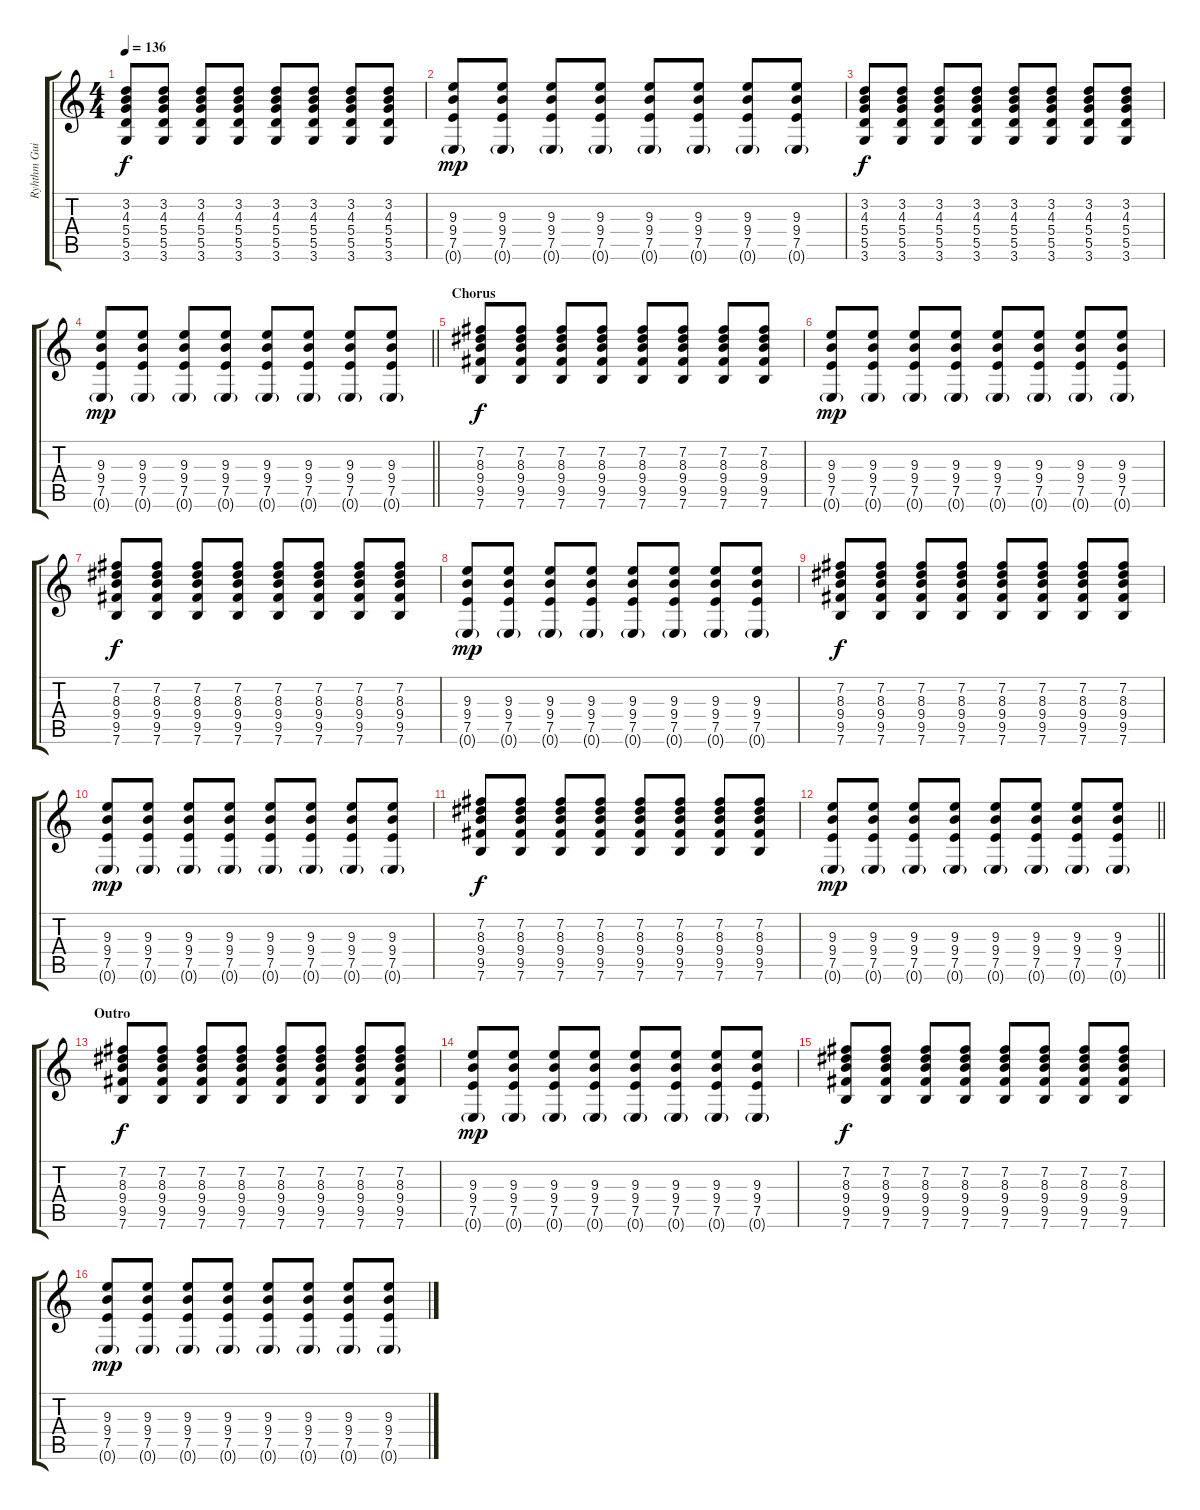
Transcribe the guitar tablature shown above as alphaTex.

\track ("Ryhthm Guitar 1" "Ryhthm Gui") {instrument distortionguitar}
\staff {score tabs}
\tuning (E4 B3 G3 D3 A2 E2) {hide}
\ts (4 4)
\tempo 136
\clef g2
\ks c
(3.2 4.3 5.4 5.5 3.6).8{dy f} (3.2 4.3 5.4 5.5 3.6).8 (3.2 4.3 5.4 5.5 3.6).8 (3.2 4.3 5.4 5.5 3.6).8 (3.2 4.3 5.4 5.5 3.6).8 (3.2 4.3 5.4 5.5 3.6).8 (3.2 4.3 5.4 5.5 3.6).8 (3.2 4.3 5.4 5.5 3.6).8 |
(9.3 9.4 7.5 0.6{g}).8{dy mp} (9.3 9.4 7.5 0.6{g}).8 (9.3 9.4 7.5 0.6{g}).8 (9.3 9.4 7.5 0.6{g}).8 (9.3 9.4 7.5 0.6{g}).8 (9.3 9.4 7.5 0.6{g}).8 (9.3 9.4 7.5 0.6{g}).8 (9.3 9.4 7.5 0.6{g}).8 |
(3.2 4.3 5.4 5.5 3.6).8{dy f} (3.2 4.3 5.4 5.5 3.6).8 (3.2 4.3 5.4 5.5 3.6).8 (3.2 4.3 5.4 5.5 3.6).8 (3.2 4.3 5.4 5.5 3.6).8 (3.2 4.3 5.4 5.5 3.6).8 (3.2 4.3 5.4 5.5 3.6).8 (3.2 4.3 5.4 5.5 3.6).8 |
\barLineRight lightlight
(9.3 9.4 7.5 0.6{g}).8{dy mp} (9.3 9.4 7.5 0.6{g}).8 (9.3 9.4 7.5 0.6{g}).8 (9.3 9.4 7.5 0.6{g}).8 (9.3 9.4 7.5 0.6{g}).8 (9.3 9.4 7.5 0.6{g}).8 (9.3 9.4 7.5 0.6{g}).8 (9.3 9.4 7.5 0.6{g}).8 |
\section ("" "Chorus")
(7.2 8.3 9.4 9.5 7.6).8{dy f} (7.2 8.3 9.4 9.5 7.6).8 (7.2 8.3 9.4 9.5 7.6).8 (7.2 8.3 9.4 9.5 7.6).8 (7.2 8.3 9.4 9.5 7.6).8 (7.2 8.3 9.4 9.5 7.6).8 (7.2 8.3 9.4 9.5 7.6).8 (7.2 8.3 9.4 9.5 7.6).8 |
(9.3 9.4 7.5 0.6{g}).8{dy mp} (9.3 9.4 7.5 0.6{g}).8 (9.3 9.4 7.5 0.6{g}).8 (9.3 9.4 7.5 0.6{g}).8 (9.3 9.4 7.5 0.6{g}).8 (9.3 9.4 7.5 0.6{g}).8 (9.3 9.4 7.5 0.6{g}).8 (9.3 9.4 7.5 0.6{g}).8 |
(7.2 8.3 9.4 9.5 7.6).8{dy f} (7.2 8.3 9.4 9.5 7.6).8 (7.2 8.3 9.4 9.5 7.6).8 (7.2 8.3 9.4 9.5 7.6).8 (7.2 8.3 9.4 9.5 7.6).8 (7.2 8.3 9.4 9.5 7.6).8 (7.2 8.3 9.4 9.5 7.6).8 (7.2 8.3 9.4 9.5 7.6).8 |
(9.3 9.4 7.5 0.6{g}).8{dy mp} (9.3 9.4 7.5 0.6{g}).8 (9.3 9.4 7.5 0.6{g}).8 (9.3 9.4 7.5 0.6{g}).8 (9.3 9.4 7.5 0.6{g}).8 (9.3 9.4 7.5 0.6{g}).8 (9.3 9.4 7.5 0.6{g}).8 (9.3 9.4 7.5 0.6{g}).8 |
(7.2 8.3 9.4 9.5 7.6).8{dy f} (7.2 8.3 9.4 9.5 7.6).8 (7.2 8.3 9.4 9.5 7.6).8 (7.2 8.3 9.4 9.5 7.6).8 (7.2 8.3 9.4 9.5 7.6).8 (7.2 8.3 9.4 9.5 7.6).8 (7.2 8.3 9.4 9.5 7.6).8 (7.2 8.3 9.4 9.5 7.6).8 |
(9.3 9.4 7.5 0.6{g}).8{dy mp} (9.3 9.4 7.5 0.6{g}).8 (9.3 9.4 7.5 0.6{g}).8 (9.3 9.4 7.5 0.6{g}).8 (9.3 9.4 7.5 0.6{g}).8 (9.3 9.4 7.5 0.6{g}).8 (9.3 9.4 7.5 0.6{g}).8 (9.3 9.4 7.5 0.6{g}).8 |
(7.2 8.3 9.4 9.5 7.6).8{dy f} (7.2 8.3 9.4 9.5 7.6).8 (7.2 8.3 9.4 9.5 7.6).8 (7.2 8.3 9.4 9.5 7.6).8 (7.2 8.3 9.4 9.5 7.6).8 (7.2 8.3 9.4 9.5 7.6).8 (7.2 8.3 9.4 9.5 7.6).8 (7.2 8.3 9.4 9.5 7.6).8 |
\barLineRight lightlight
(9.3 9.4 7.5 0.6{g}).8{dy mp} (9.3 9.4 7.5 0.6{g}).8 (9.3 9.4 7.5 0.6{g}).8 (9.3 9.4 7.5 0.6{g}).8 (9.3 9.4 7.5 0.6{g}).8 (9.3 9.4 7.5 0.6{g}).8 (9.3 9.4 7.5 0.6{g}).8 (9.3 9.4 7.5 0.6{g}).8 |
\section ("" "Outro")
(7.2 8.3 9.4 9.5 7.6).8{dy f} (7.2 8.3 9.4 9.5 7.6).8 (7.2 8.3 9.4 9.5 7.6).8 (7.2 8.3 9.4 9.5 7.6).8 (7.2 8.3 9.4 9.5 7.6).8 (7.2 8.3 9.4 9.5 7.6).8 (7.2 8.3 9.4 9.5 7.6).8 (7.2 8.3 9.4 9.5 7.6).8 |
(9.3 9.4 7.5 0.6{g}).8{dy mp} (9.3 9.4 7.5 0.6{g}).8 (9.3 9.4 7.5 0.6{g}).8 (9.3 9.4 7.5 0.6{g}).8 (9.3 9.4 7.5 0.6{g}).8 (9.3 9.4 7.5 0.6{g}).8 (9.3 9.4 7.5 0.6{g}).8 (9.3 9.4 7.5 0.6{g}).8 |
(7.2 8.3 9.4 9.5 7.6).8{dy f} (7.2 8.3 9.4 9.5 7.6).8 (7.2 8.3 9.4 9.5 7.6).8 (7.2 8.3 9.4 9.5 7.6).8 (7.2 8.3 9.4 9.5 7.6).8 (7.2 8.3 9.4 9.5 7.6).8 (7.2 8.3 9.4 9.5 7.6).8 (7.2 8.3 9.4 9.5 7.6).8 |
(9.3 9.4 7.5 0.6{g}).8{dy mp} (9.3 9.4 7.5 0.6{g}).8 (9.3 9.4 7.5 0.6{g}).8 (9.3 9.4 7.5 0.6{g}).8 (9.3 9.4 7.5 0.6{g}).8 (9.3 9.4 7.5 0.6{g}).8 (9.3 9.4 7.5 0.6{g}).8 (9.3 9.4 7.5 0.6{g}).8
